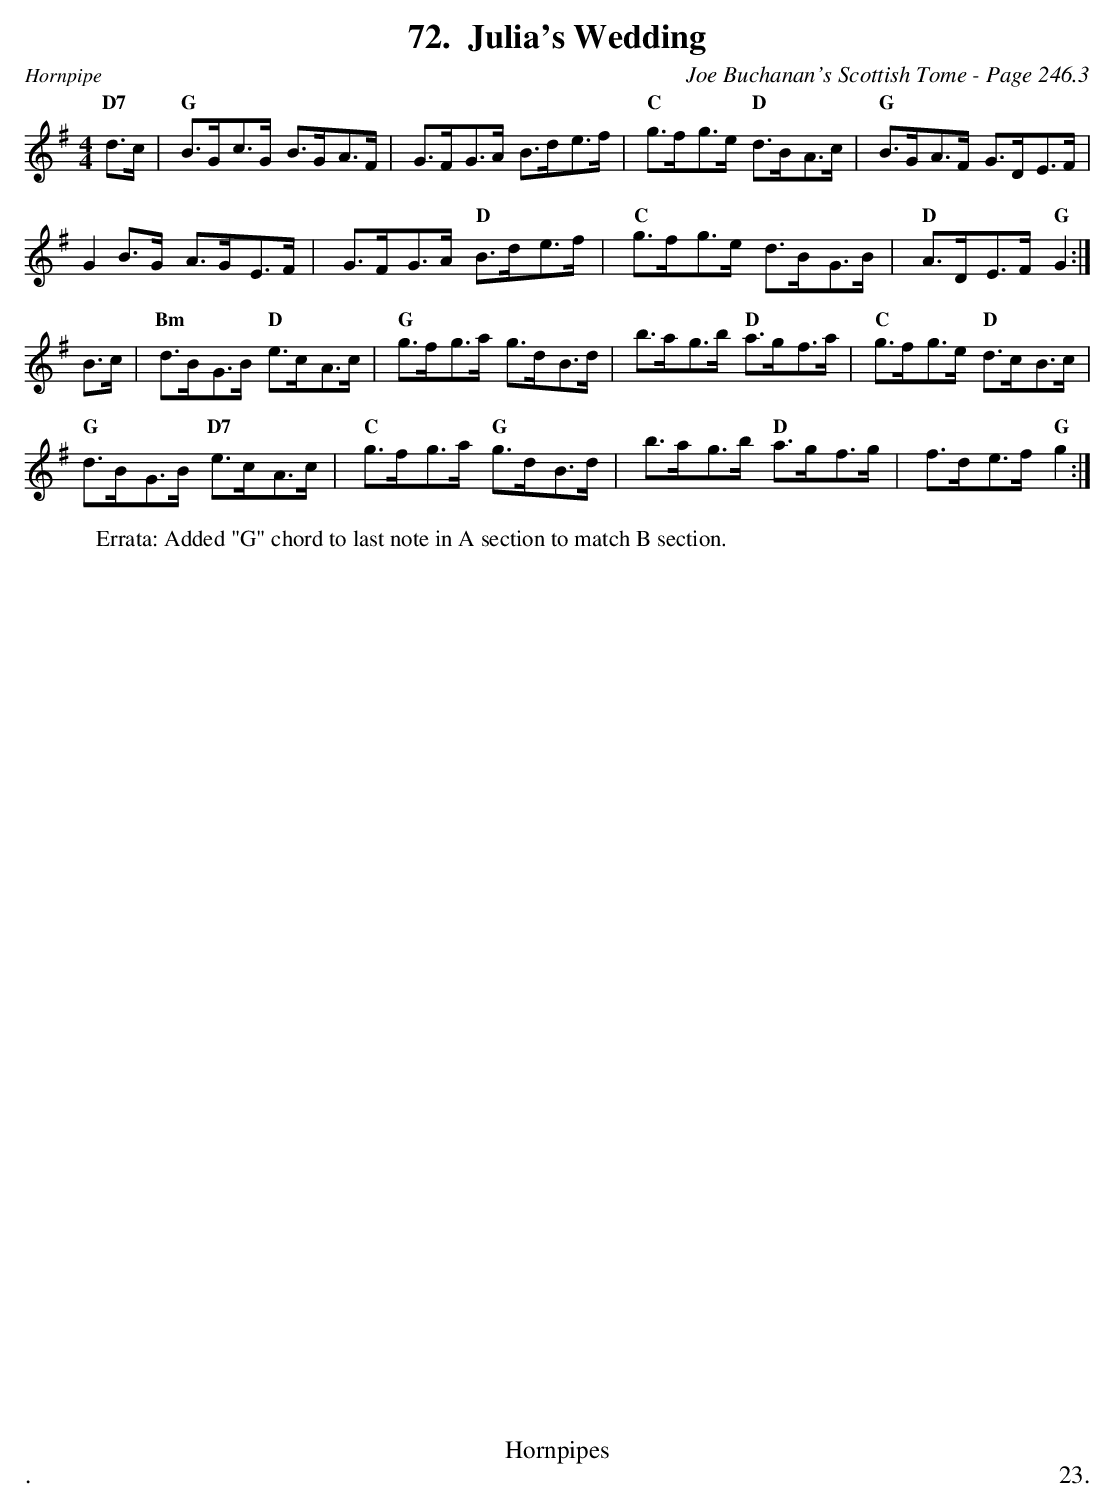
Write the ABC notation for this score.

X:1
T:Julia's Wedding
C:Joe Buchanan's Scottish Tome - Page 246.3
L:1/8
M:4/4
K:G
"D7"d>c | "G"B>Gc>G B>GA>F | G>FG>A B>de>f | "C"g>fg>e "D"d>BA>c | "G"B>GA>F G>DE>F |
G2 B>G A>GE>F | G>FG>A "D"B>de>f | "C"g>fg>e d>BG>B | "D"A>DE>F "G"G2 :|
B>c | "Bm"d>BG>B "D"e>cA>c | "G"g>fg>a g>dB>d | b>ag>b "D"a>gf>a | "C"g>fg>e "D"d>cB>c |
"G"d>BG>B "D7"e>cA>c | "C"g>fg>a "G"g>dB>d | b>ag>b "D"a>gf>g | f>de>f "G"g2 :|
W:Errata: Added "G" chord to last note in A section to match B section.
